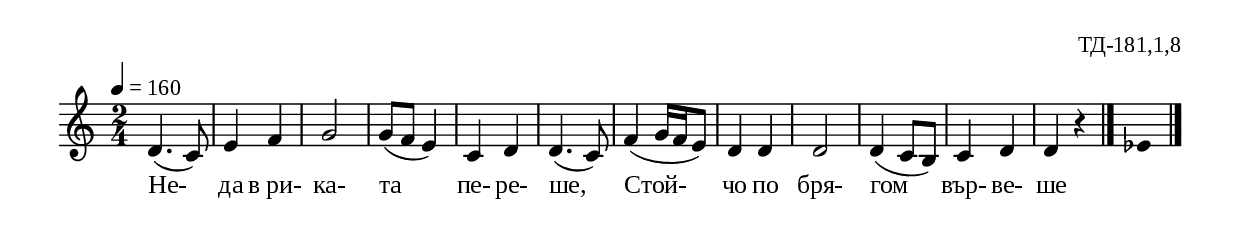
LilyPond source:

%{
laz_181_1_08
%}

\include "td-preamble.ly"

\score {
\relative c' {
 \tempo 4 = 160
 \time 2/4
d4.( c8) | e4 f | g2 | g8( f e4) | c d | d4.( c8) | f4( g16[ f e8]) |
d4 d | d2 | d4( c8 b) | c4 d | d r
 \bar "|." 
 s4 \fixB ees
  \bar "|." 
}
\addlyrics { Не- да "в ри-" ка- та пе- ре- ше, Стой- чо по бря- гом вър- ве- ше }
%
\layout {
  indent = #0
  line-width = 190\mm
  ragged-right=##f
}
%
\midi { 
	\context {
		\Score
		tempoWholesPerMinute = #(ly:make-moment 160 4)
		}
	}
}
%
\header{
  opus = "ТД-181,1,8"
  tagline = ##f
}


